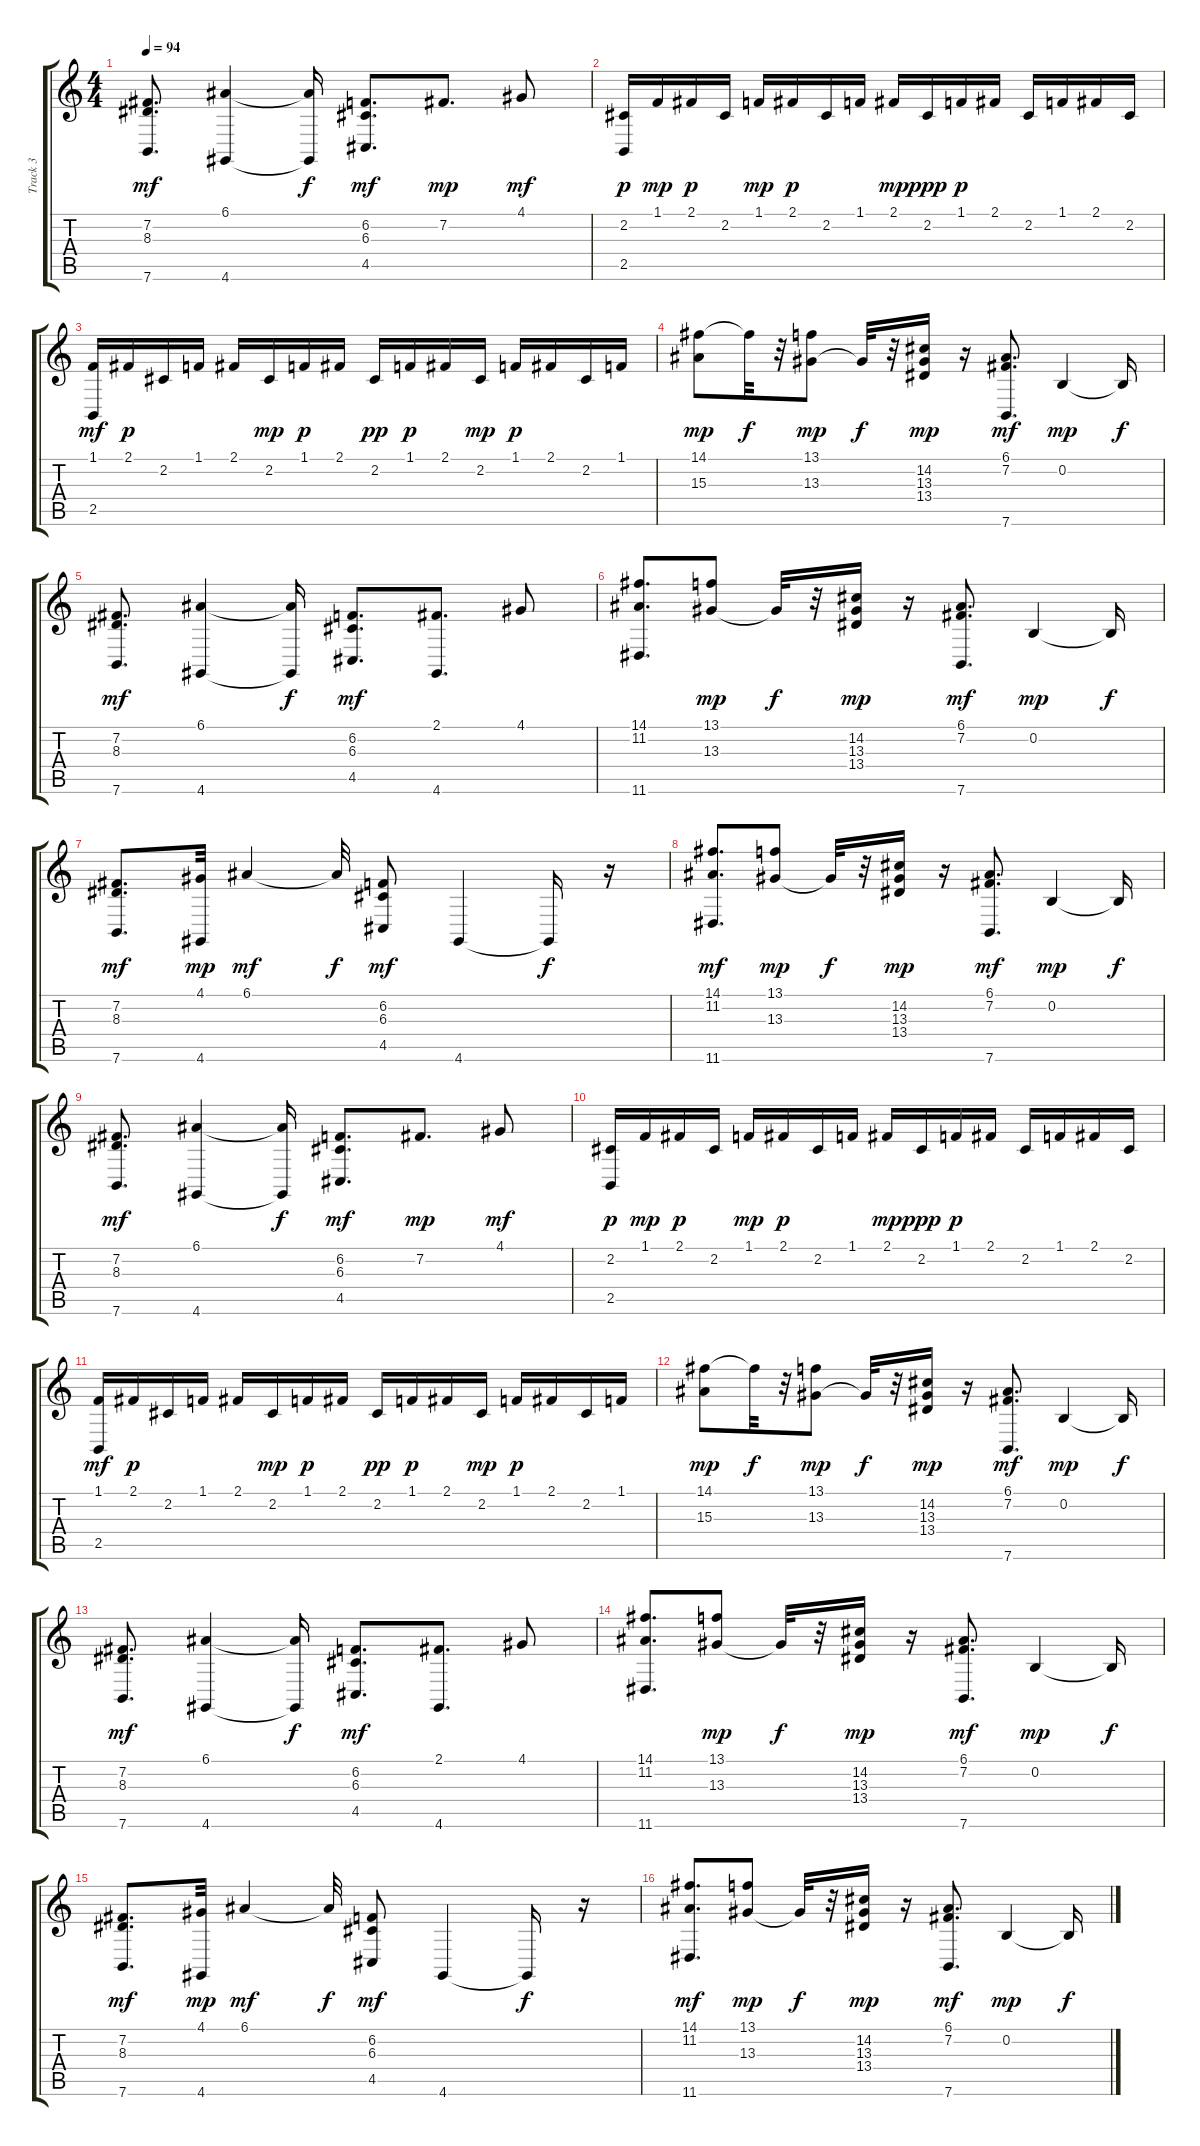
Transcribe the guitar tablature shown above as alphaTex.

\track ("Track 3" "Track 3") {instrument electricpiano1}
\staff {score tabs}
\tuning (E4 B3 G3 D3 A2 E2) {hide}
\ts (4 4)
\tempo 94
\clef g2
\ks c
(7.2 8.3 7.6).8{d dy mf} (6.1 4.6).4 (6.1{t} 4.6{t}).16{dy f} (6.2 6.3 4.5).8{d dy mf} 7.2.8{d dy mp} 4.1.8{dy mf} |
(2.2 2.5).16{dy p} 1.1.16{dy mp} 2.1.16{dy p} 2.2.16 1.1.16{dy mp} 2.1.16{dy p} 2.2.16 1.1.16 2.1.16{dy mp} 2.2.16{dy ppp} 1.1.16{dy p} 2.1.16 2.2.16 1.1.16 2.1.16 2.2.16 |
(1.1 2.5).16{dy mf} 2.1.16{dy p} 2.2.16 1.1.16 2.1.16 2.2.16{dy mp} 1.1.16{dy p} 2.1.16 2.2.16{dy pp} 1.1.16{dy p} 2.1.16 2.2.16{dy mp} 1.1.16{dy p} 2.1.16 2.2.16 1.1.16 |
(14.1 15.3).8{dy mp} 14.1{t}.32{dy f} r.32 (13.1 13.3).8{dy mp} 13.3{t}.32{dy f} r.32 (14.2 13.3 13.4).16{dy mp} r.16 (6.1 7.2 7.6).8{d dy mf} 0.2.4{dy mp} 0.2{t}.16{dy f} |
(7.2 8.3 7.6).8{d dy mf} (6.1 4.6).4 (6.1{t} 4.6{t}).16{dy f} (6.2 6.3 4.5).8{d dy mf} (2.1 4.6).8{d} 4.1.8 |
(14.1 11.2 11.6).8{d} (13.1 13.3).8{dy mp} 13.3{t}.32{dy f} r.32 (14.2 13.3 13.4).16{dy mp} r.16 (6.1 7.2 7.6).8{d dy mf} 0.2.4{dy mp} 0.2{t}.16{dy f} |
(7.2 8.3 7.6).8{d dy mf} (4.1 4.6).32{dy mp} 6.1.4{dy mf} 6.1{t}.32{dy f} (6.2 6.3 4.5).8{dy mf} 4.6.4 4.6{t}.16{dy f} r.16 |
(14.1 11.2 11.6).8{d dy mf} (13.1 13.3).8{dy mp} 13.3{t}.32{dy f} r.32 (14.2 13.3 13.4).16{dy mp} r.16 (6.1 7.2 7.6).8{d dy mf} 0.2.4{dy mp} 0.2{t}.16{dy f} |
(7.2 8.3 7.6).8{d dy mf} (6.1 4.6).4 (6.1{t} 4.6{t}).16{dy f} (6.2 6.3 4.5).8{d dy mf} 7.2.8{d dy mp} 4.1.8{dy mf} |
(2.2 2.5).16{dy p} 1.1.16{dy mp} 2.1.16{dy p} 2.2.16 1.1.16{dy mp} 2.1.16{dy p} 2.2.16 1.1.16 2.1.16{dy mp} 2.2.16{dy ppp} 1.1.16{dy p} 2.1.16 2.2.16 1.1.16 2.1.16 2.2.16 |
(1.1 2.5).16{dy mf} 2.1.16{dy p} 2.2.16 1.1.16 2.1.16 2.2.16{dy mp} 1.1.16{dy p} 2.1.16 2.2.16{dy pp} 1.1.16{dy p} 2.1.16 2.2.16{dy mp} 1.1.16{dy p} 2.1.16 2.2.16 1.1.16 |
(14.1 15.3).8{dy mp} 14.1{t}.32{dy f} r.32 (13.1 13.3).8{dy mp} 13.3{t}.32{dy f} r.32 (14.2 13.3 13.4).16{dy mp} r.16 (6.1 7.2 7.6).8{d dy mf} 0.2.4{dy mp} 0.2{t}.16{dy f} |
(7.2 8.3 7.6).8{d dy mf} (6.1 4.6).4 (6.1{t} 4.6{t}).16{dy f} (6.2 6.3 4.5).8{d dy mf} (2.1 4.6).8{d} 4.1.8 |
(14.1 11.2 11.6).8{d} (13.1 13.3).8{dy mp} 13.3{t}.32{dy f} r.32 (14.2 13.3 13.4).16{dy mp} r.16 (6.1 7.2 7.6).8{d dy mf} 0.2.4{dy mp} 0.2{t}.16{dy f} |
(7.2 8.3 7.6).8{d dy mf} (4.1 4.6).32{dy mp} 6.1.4{dy mf} 6.1{t}.32{dy f} (6.2 6.3 4.5).8{dy mf} 4.6.4 4.6{t}.16{dy f} r.16 |
(14.1 11.2 11.6).8{d dy mf} (13.1 13.3).8{dy mp} 13.3{t}.32{dy f} r.32 (14.2 13.3 13.4).16{dy mp} r.16 (6.1 7.2 7.6).8{d dy mf} 0.2.4{dy mp} 0.2{t}.16{dy f}
